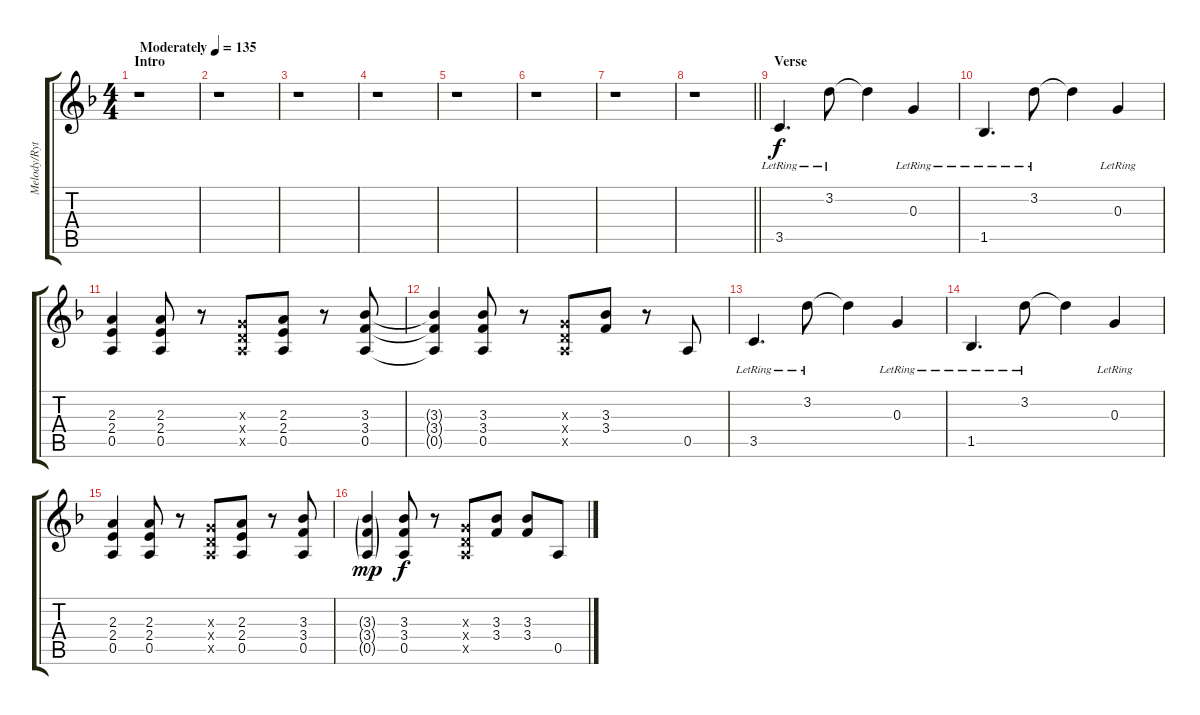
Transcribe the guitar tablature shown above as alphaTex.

\track ("Melody/Rythem #2" "Melody/Ryt") {instrument distortionguitar bank 125}
\staff {score tabs}
\tuning (E4 B3 G3 D3 A2 E2) {hide}
\ts (4 4)
\section ("" "Intro")
\tempo (135 "Moderately")
\clef g2
\ks f
r.1{dy f instrument distortionguitar} |
r.1 |
r.1 |
r.1 |
r.1 |
r.1 |
r.1 |
\barLineRight lightlight
r.1 |
\section ("" "Verse")
3.5{lr}.4{d} 3.2{lr}.8 3.2{t}.4 0.3{lr}.4 |
1.5{lr}.4{d} 3.2{lr}.8 3.2{t}.4 0.3{lr}.4 |
(2.3 2.4 0.5).4 (2.3 2.4 0.5).8 r.8 (0.3{x} 0.4{x} 0.5{x}).8 (2.3 2.4 0.5).8 r.8 (3.3 3.4 0.5).8 |
(3.3{t} 3.4{t} 0.5{t}).4 (3.3 3.4 0.5).8 r.8 (0.3{x} 0.4{x} 0.5{x}).8 (3.3 3.4).8 r.8 0.5.8 |
3.5{lr}.4{d} 3.2{lr}.8 3.2{t}.4 0.3{lr}.4 |
1.5{lr}.4{d} 3.2{lr}.8 3.2{t}.4 0.3{lr}.4 |
(2.3 2.4 0.5).4 (2.3 2.4 0.5).8 r.8 (0.3{x} 0.4{x} 0.5{x}).8 (2.3 2.4 0.5).8 r.8 (3.3 3.4 0.5).8 |
(3.3{g} 3.4{g} 0.5{g}).4{dy mp} (3.3 3.4 0.5).8{dy f} r.8 (0.3{x} 0.4{x} 0.5{x}).8 (3.3 3.4).8 (3.3 3.4).8 0.5.8
